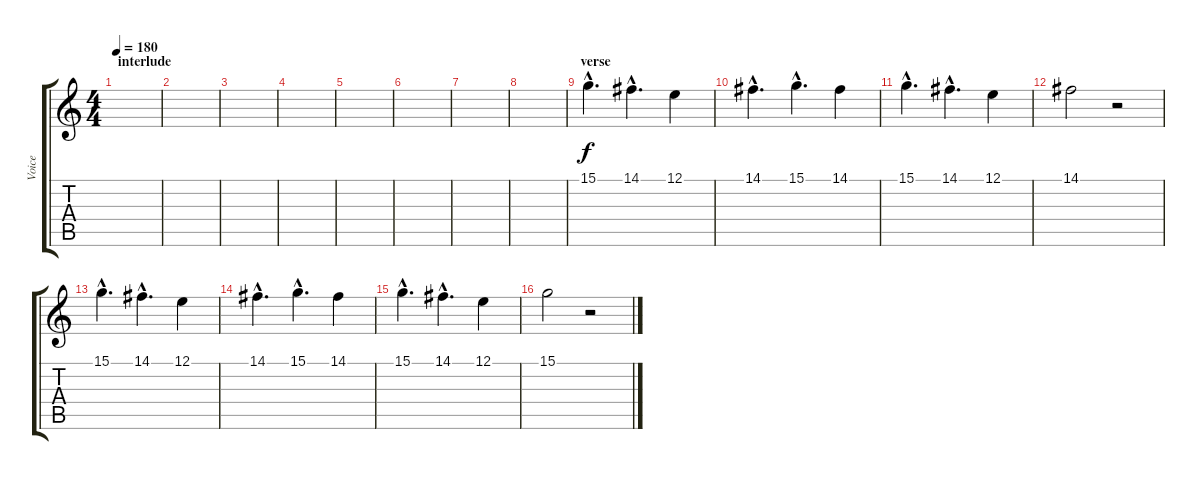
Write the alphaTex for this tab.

\track ("Voice" "Voice") {instrument choiraahs}
\staff {score tabs}
\tuning (E4 B3 G3 D3 A2 E2) {hide}
\ts (4 4)
\section ("" "interlude")
\tempo 180
\clef g2
\ks c
|
|
|
|
|
|
|
|
\section ("" "verse")
15.1{hac}.4{d} 14.1{hac}.4{d} 12.1.4 |
14.1{hac}.4{d} 15.1{hac}.4{d} 14.1.4 |
15.1{hac}.4{d} 14.1{hac}.4{d} 12.1.4 |
14.1.2 r.2 |
15.1{hac}.4{d} 14.1{hac}.4{d} 12.1.4 |
14.1{hac}.4{d} 15.1{hac}.4{d} 14.1.4 |
15.1{hac}.4{d} 14.1{hac}.4{d} 12.1.4 |
15.1.2 r.2
